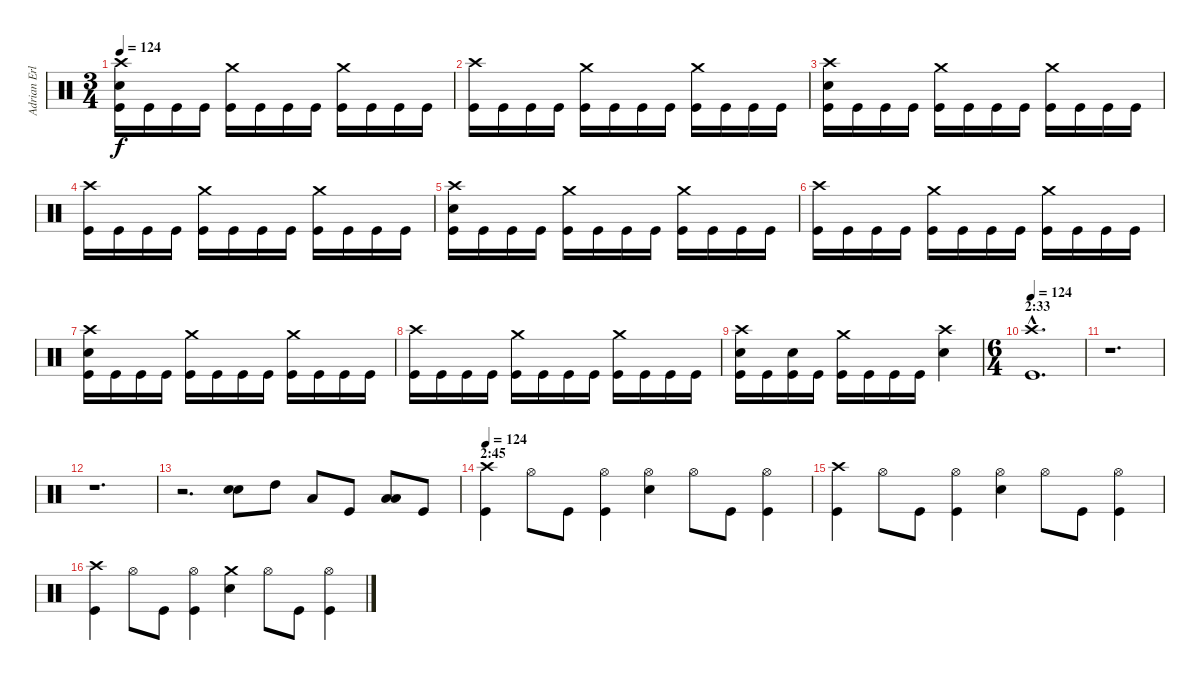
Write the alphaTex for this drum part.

\track ("Adrian Erlandsson (Norseman of the Apoca" "Adrian Erl") {instrument percussion}
\staff {score}
\articulation defaults
\ts (3 4)
\tempo 124
\clef neutral
\ks c
("Crash high (hit)" "Electric Snare (hit)" "Kick (hit)").16{dy f} "Kick (hit)".16 "Kick (hit)".16 "Kick (hit)".16 ("Crash medium (hit)" "Kick (hit)").16 "Kick (hit)".16 "Kick (hit)".16 "Kick (hit)".16 ("Crash medium (hit)" "Kick (hit)").16 "Kick (hit)".16 "Kick (hit)".16 "Kick (hit)".16 |
("Crash high (hit)" "Kick (hit)").16 "Kick (hit)".16 "Kick (hit)".16 "Kick (hit)".16 ("Crash medium (hit)" "Kick (hit)").16 "Kick (hit)".16 "Kick (hit)".16 "Kick (hit)".16 ("Crash medium (hit)" "Kick (hit)").16 "Kick (hit)".16 "Kick (hit)".16 "Kick (hit)".16 |
("Crash high (hit)" "Electric Snare (hit)" "Kick (hit)").16 "Kick (hit)".16 "Kick (hit)".16 "Kick (hit)".16 ("Crash medium (hit)" "Kick (hit)").16 "Kick (hit)".16 "Kick (hit)".16 "Kick (hit)".16 ("Crash medium (hit)" "Kick (hit)").16 "Kick (hit)".16 "Kick (hit)".16 "Kick (hit)".16 |
("Crash high (hit)" "Kick (hit)").16 "Kick (hit)".16 "Kick (hit)".16 "Kick (hit)".16 ("Crash medium (hit)" "Kick (hit)").16 "Kick (hit)".16 "Kick (hit)".16 "Kick (hit)".16 ("Crash medium (hit)" "Kick (hit)").16 "Kick (hit)".16 "Kick (hit)".16 "Kick (hit)".16 |
("Crash high (hit)" "Electric Snare (hit)" "Kick (hit)").16 "Kick (hit)".16 "Kick (hit)".16 "Kick (hit)".16 ("Crash medium (hit)" "Kick (hit)").16 "Kick (hit)".16 "Kick (hit)".16 "Kick (hit)".16 ("Crash medium (hit)" "Kick (hit)").16 "Kick (hit)".16 "Kick (hit)".16 "Kick (hit)".16 |
("Crash high (hit)" "Kick (hit)").16 "Kick (hit)".16 "Kick (hit)".16 "Kick (hit)".16 ("Crash medium (hit)" "Kick (hit)").16 "Kick (hit)".16 "Kick (hit)".16 "Kick (hit)".16 ("Crash medium (hit)" "Kick (hit)").16 "Kick (hit)".16 "Kick (hit)".16 "Kick (hit)".16 |
("Crash high (hit)" "Electric Snare (hit)" "Kick (hit)").16 "Kick (hit)".16 "Kick (hit)".16 "Kick (hit)".16 ("Crash medium (hit)" "Kick (hit)").16 "Kick (hit)".16 "Kick (hit)".16 "Kick (hit)".16 ("Crash medium (hit)" "Kick (hit)").16 "Kick (hit)".16 "Kick (hit)".16 "Kick (hit)".16 |
("Crash high (hit)" "Kick (hit)").16 "Kick (hit)".16 "Kick (hit)".16 "Kick (hit)".16 ("Crash medium (hit)" "Kick (hit)").16 "Kick (hit)".16 "Kick (hit)".16 "Kick (hit)".16 ("Crash medium (hit)" "Kick (hit)").16 "Kick (hit)".16 "Kick (hit)".16 "Kick (hit)".16 |
("Crash high (hit)" "Electric Snare (hit)" "Kick (hit)").16 "Kick (hit)".16 ("Electric Snare (hit)" "Kick (hit)").16 "Kick (hit)".16 ("Crash medium (hit)" "Kick (hit)").16 "Kick (hit)".16 "Kick (hit)".16 "Kick (hit)".16 ("Crash high (hit)" "Electric Snare (hit)").4 |
\ts (6 4)
\section ("" "2:33")
\tempo 124
("Crash high (hit)"{hac} "Kick (hit)"{hac}).1{d} |
r.1{d} |
r.1{d} |
r.2{d} ("Electric Snare (hit)" "Electric Snare (hit)").8{bu 240} "High Tom (hit)".8 "Low Tom (hit)".8 "Kick (hit)".8 ("Low Tom (hit)" "Low Tom (hit)").8{bu 240} "Kick (hit)".8 |
\section ("" "2:45")
\tempo 124
("Crash high (hit)" "Kick (hit)").4 "Hi-Hat (open)".8 "Kick (hit)".8 ("Hi-Hat (open)" "Kick (hit)").4 ("Hi-Hat (open)" "Electric Snare (hit)").4 "Hi-Hat (open)".8 "Kick (hit)".8 ("Hi-Hat (open)" "Kick (hit)").4 |
("Crash high (hit)" "Kick (hit)").4 "Hi-Hat (open)".8 "Kick (hit)".8 ("Hi-Hat (open)" "Kick (hit)").4 ("Hi-Hat (open)" "Electric Snare (hit)").4 "Hi-Hat (open)".8 "Kick (hit)".8 ("Hi-Hat (open)" "Kick (hit)").4 |
("Crash high (hit)" "Kick (hit)").4 "Hi-Hat (open)".8 "Kick (hit)".8 ("Hi-Hat (open)" "Kick (hit)").4 ("Crash medium (hit)" "Electric Snare (hit)").4 "Hi-Hat (open)".8 "Kick (hit)".8 ("Hi-Hat (open)" "Kick (hit)").4
